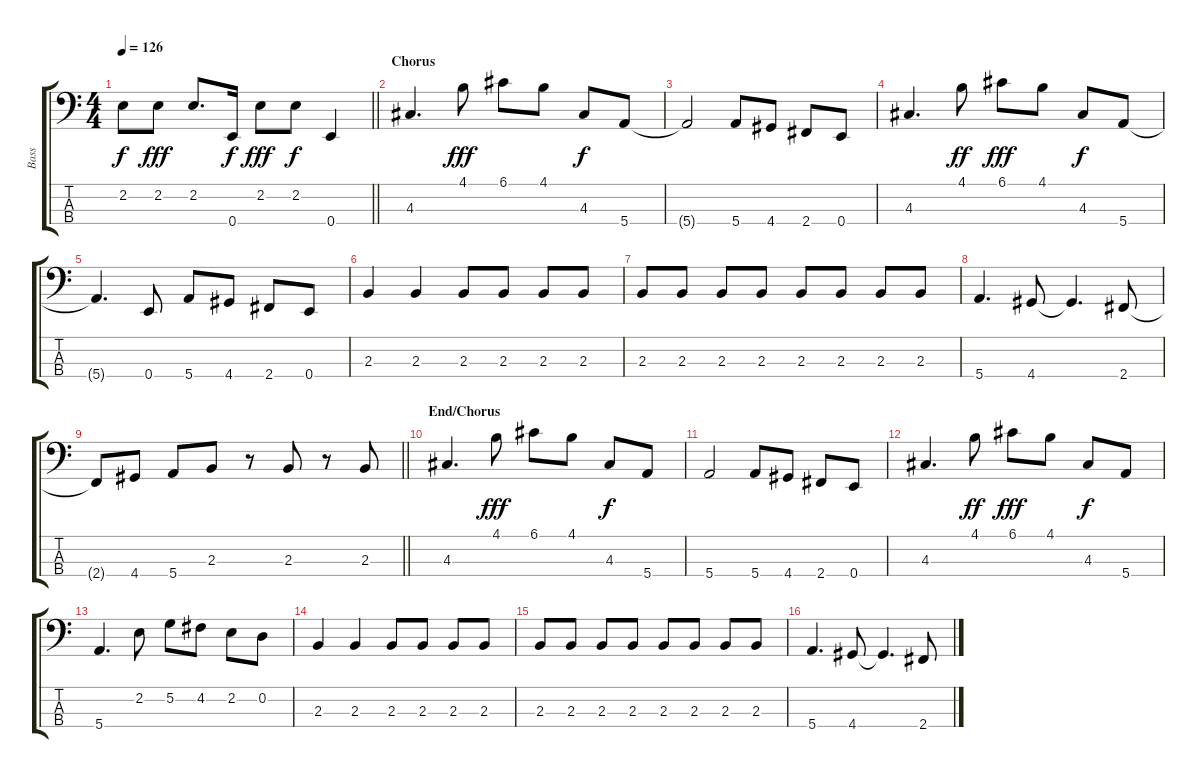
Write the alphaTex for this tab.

\track ("Bass" "Bass") {instrument electricbassfinger}
\staff {score tabs}
\tuning (G2 D2 A1 E1) {hide}
\ts (4 4)
\tempo 126
\clef f4
\barLineRight lightlight
\ks c
2.2{t}.8{dy f} 2.2.8{dy fff} 2.2.8{d} 0.4.16{dy f} 2.2.8{dy fff} 2.2.8{dy f} 0.4.4 |
\section ("" "Chorus")
4.3.4{d} 4.1.8{dy fff} 6.1.8 4.1.8 4.3.8{dy f} 5.4.8 |
5.4{t}.2 5.4.8 4.4.8 2.4.8 0.4.8 |
4.3.4{d} 4.1.8{dy ff} 6.1.8{dy fff} 4.1.8 4.3.8{dy f} 5.4.8 |
5.4{t}.4{d} 0.4.8 5.4.8 4.4.8 2.4.8 0.4.8 |
2.3.4 2.3.4 2.3.8 2.3.8 2.3.8 2.3.8 |
2.3.8 2.3.8 2.3.8 2.3.8 2.3.8 2.3.8 2.3.8 2.3.8 |
5.4.4{d} 4.4.8 4.4{t}.4{d} 2.4.8 |
\barLineRight lightlight
2.4{t}.8 4.4.8 5.4.8 2.3.8 r.8 2.3.8 r.8 2.3.8 |
\section ("" "End/Chorus")
4.3.4{d} 4.1.8{dy fff} 6.1.8 4.1.8 4.3.8{dy f} 5.4.8 |
5.4.2 5.4.8 4.4.8 2.4.8 0.4.8 |
4.3.4{d} 4.1.8{dy ff} 6.1.8{dy fff} 4.1.8 4.3.8{dy f} 5.4.8 |
5.4.4{d} 2.2.8 5.2.8 4.2.8 2.2.8 0.2.8 |
2.3.4 2.3.4 2.3.8 2.3.8 2.3.8 2.3.8 |
2.3.8 2.3.8 2.3.8 2.3.8 2.3.8 2.3.8 2.3.8 2.3.8 |
5.4.4{d} 4.4.8 4.4{t}.4{d} 2.4.8
